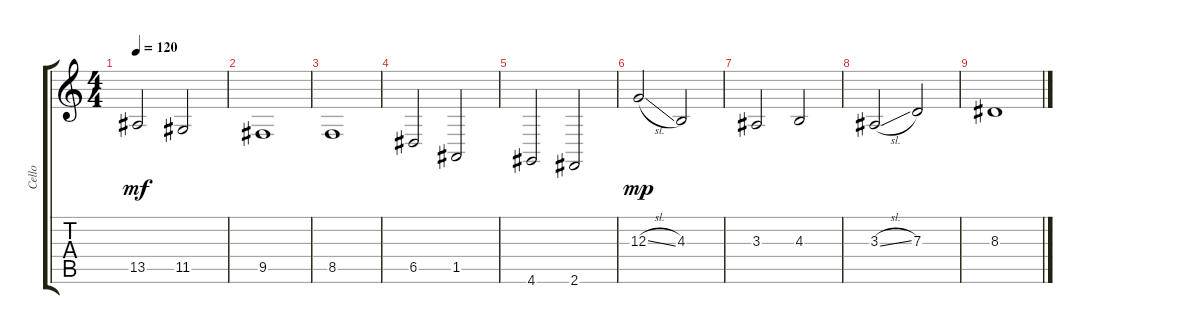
\track ("Cello" "Cello") {instrument cello}
\staff {score tabs}
\tuning (E4 B3 G3 D3 A2 E2) {hide}
\ts (4 4)
\tempo 120
\clef g2
\ks c
13.5.2{dy mf} 11.5.2 |
9.5.1 |
8.5.1 |
6.5.2 1.5.2 |
4.6.2 2.6.2 |
12.3{sl}.2{dy mp} 4.3.2 |
3.3.2 4.3.2 |
3.3{sl}.2 7.3.2 |
8.3.1
